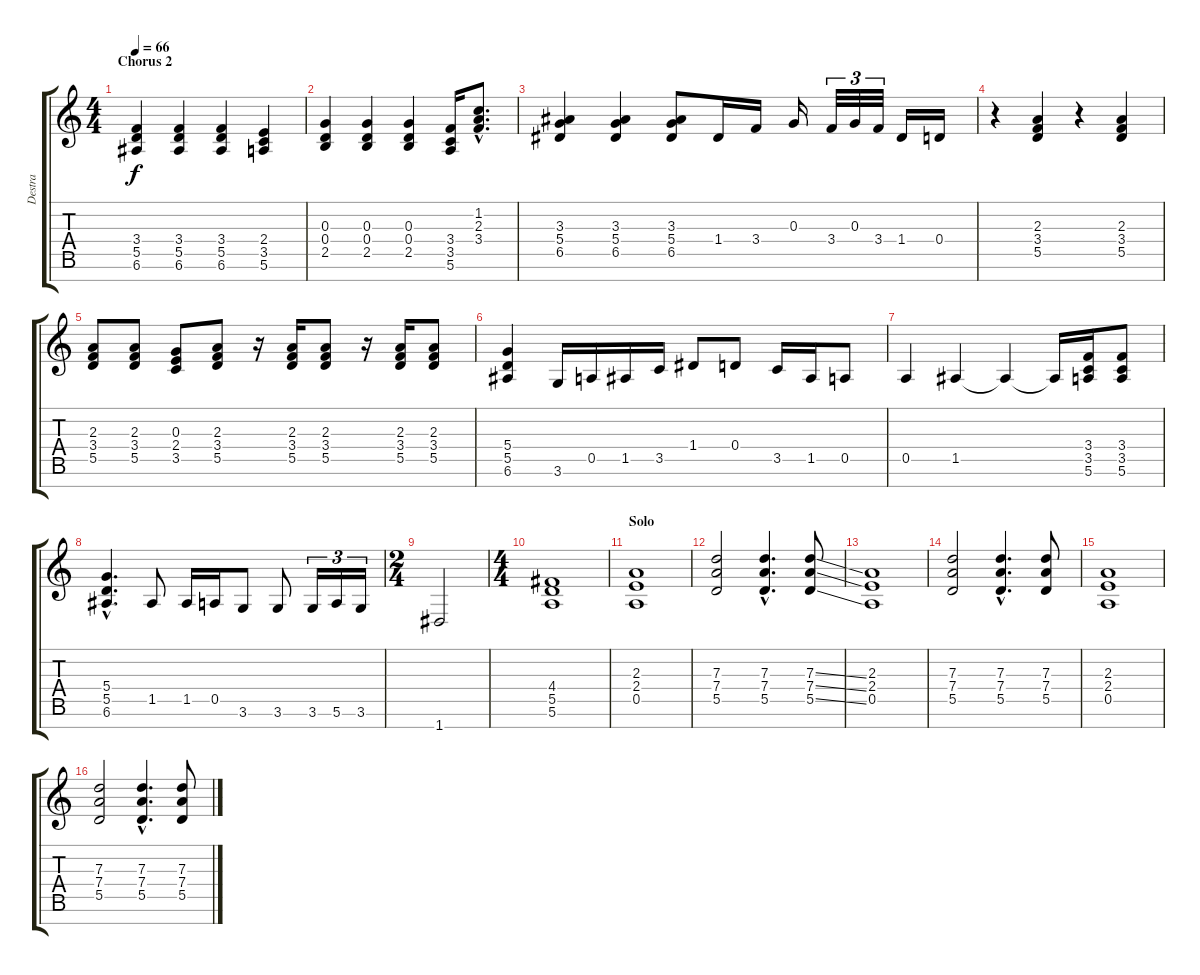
\track ("Destra" "Destra") {instrument brightacousticpiano}
\staff {score tabs}
\tuning (E5 B4 G4 D4 A3 E3 D3) {hide}
\ts (4 4)
\section ("" "Chorus 2")
\tempo 66
\clef g2
\ks c
(3.4 5.5 6.6).4{dy f} (3.4 5.5 6.6).4 (3.4 5.5 6.6).4 (2.4 3.5 5.6).4 |
(0.3 0.4 2.5).4 (0.3 0.4 2.5).4 (0.3 0.4 2.5).4 (3.4 3.5 5.6).16 (1.2{hac} 2.3{hac} 3.4{hac}).8{d} |
(3.3 5.4 6.5).4 (3.3 5.4 6.5).4 (3.3 5.4 6.5).8 1.4.16 3.4.16 0.3.16 3.4.32{tu (3 2)} 0.3.32{tu (3 2)} 3.4.32{tu (3 2)} 1.4.16 0.4.16 |
r.4 (2.3 3.4 5.5).4 r.4 (2.3 3.4 5.5).4 |
(2.3 3.4 5.5).8 (2.3 3.4 5.5).8 (0.3 2.4 3.5).8 (2.3 3.4 5.5).8 r.16 (2.3 3.4 5.5).16 (2.3 3.4 5.5).8 r.16 (2.3 3.4 5.5).16 (2.3 3.4 5.5).8 |
(5.4 5.5 6.6).4 3.6.16 0.5.16 1.5.16 3.5.16 1.4.8 0.4.8 3.5.16 1.5.16 0.5.8 |
0.5.4 1.5.4 1.5{t}.4 1.5{t}.16 (3.4 3.5 5.6).16 (3.4 3.5 5.6).8 |
(5.4{hac} 5.5{hac} 6.6{hac}).4{d} 1.5.8 1.5.16 0.5.16 3.6.8 3.6.8 3.6.16{tu (3 2)} 5.6.16{tu (3 2)} 3.6.16{tu (3 2)} |
\ts (2 4)
1.7.2 |
\ts (4 4)
(4.4 5.5 5.6).1 |
\section ("" "Solo")
(2.3 2.4 0.5).1 |
(7.3 7.4 5.5).2 (7.3{hac} 7.4{hac} 5.5{hac}).4{d} (7.3{ss} 7.4{ss} 5.5{ss}).8 |
(2.3 2.4 0.5).1 |
(7.3 7.4 5.5).2 (7.3{hac} 7.4{hac} 5.5{hac}).4{d} (7.3 7.4 5.5).8 |
(2.3 2.4 0.5).1 |
(7.3 7.4 5.5).2 (7.3{hac} 7.4{hac} 5.5{hac}).4{d} (7.3 7.4 5.5).8
